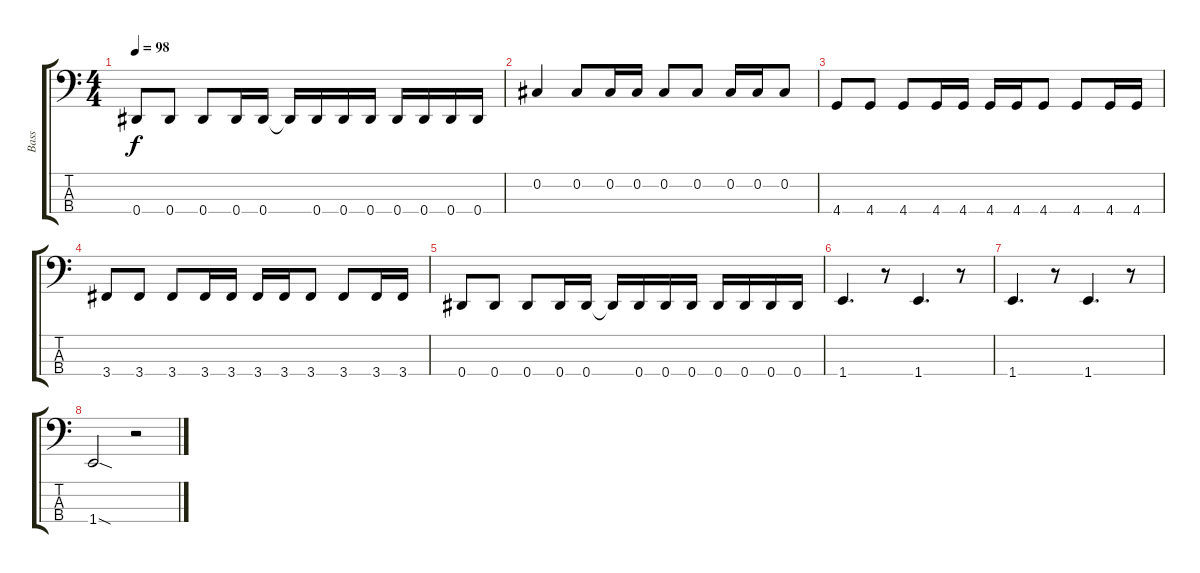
\track ("Bass" "Bass") {instrument electricbasspick}
\staff {score tabs}
\tuning (Gb2 Db2 Ab1 Eb1) {hide}
\ts (4 4)
\tempo 98
\clef f4
\ks c
0.4.8{dy f} 0.4.8 0.4.8 0.4.16 0.4.16 0.4{t}.16 0.4.16 0.4.16 0.4.16 0.4.16 0.4.16 0.4.16 0.4.16 |
0.2.4 0.2.8 0.2.16 0.2.16 0.2.8 0.2.8 0.2.16 0.2.16 0.2.8 |
4.4.8 4.4.8 4.4.8 4.4.16 4.4.16 4.4.16 4.4.16 4.4.8 4.4.8 4.4.16 4.4.16 |
3.4.8 3.4.8 3.4.8 3.4.16 3.4.16 3.4.16 3.4.16 3.4.8 3.4.8 3.4.16 3.4.16 |
0.4.8 0.4.8 0.4.8 0.4.16 0.4.16 0.4{t}.16 0.4.16 0.4.16 0.4.16 0.4.16 0.4.16 0.4.16 0.4.16 |
1.4.4{d} r.8 1.4.4{d} r.8 |
1.4.4{d} r.8 1.4.4{d} r.8 |
1.4{sod}.2 r.2
